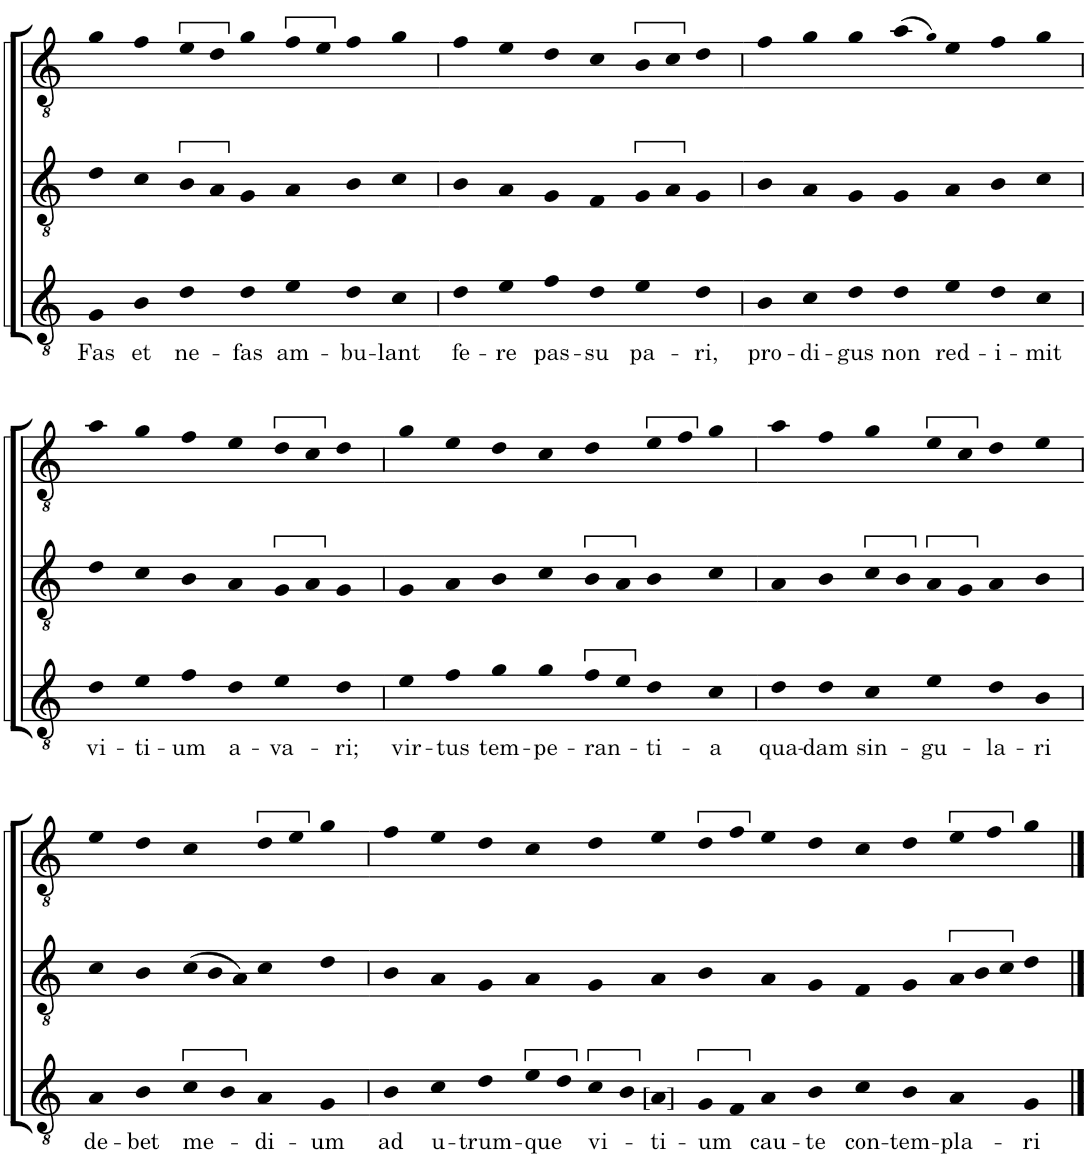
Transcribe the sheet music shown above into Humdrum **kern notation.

**kern	**text	**kern	**kern
*part3	*part3	*part2	*part1
*staff3	*staff3	*staff2	*staff1
*I"Tenor 3	*	*I"Tenor 2	*I"Tenor 1
*clefGv2	*	*clefGv2	*clefGv2
*k[]	*	*k[]	*k[]
*M20/4	*	*M20/4	*M20/4
=1	=1	=1	=1
!	!LO:LY:b	!	!
4G	Fas	4d	4g
!	!LO:LY:b	!	!
4B	et	4c	4f
!	!LO:LY:b	!	!
4d	ne-	8BL	8eL
.	.	8AJ	8dJ
!	!LO:LY:b	!	!
4d	-fas	4G	4g
!	!LO:LY:b	!	!
4e	am-	4A	8fL
.	.	.	8eJ
!	!LO:LY:b	!	!
4d	-bu-	4B	4f
!	!LO:LY:b	!	!
4c	-lant	4c	4g
=2'	=2'	=2'	=2'
!	!LO:LY:b	!	!
4d	fe-	4B	4f
!	!LO:LY:b	!	!
4e	-re	4A	4e
!	!LO:LY:b	!	!
4f	pas-	4G	4d
!	!LO:LY:b	!	!
4d	-su	4F	4c
!	!LO:LY:b	!	!
4e	pa-	8GL	8BL
.	.	8AJ	8cJ
!	!LO:LY:b	!	!
4d	-ri,	4G	4d
=3'	=3'	=3'	=3'
!	!LO:LY:b	!	!
4B	pro-	4B	4f
!	!LO:LY:b	!	!
4c	-di-	4A	4g
!	!LO:LY:b	!	!
4d	-gus	4G	4g
!	!LO:LY:b	!	!
4d	non	4G	(8aL
.	.	.	8g!J)
!	!LO:LY:b	!	!
4e	red-	4A	4e
!	!LO:LY:b	!	!
4d	-i-	4B	4f
!	!LO:LY:b	!	!
4c	-mit	4c	4g
!!LO:LB:g=z
=4'	=4'	=4'	=4'
!	!LO:LY:b	!	!
4d	vi-	4d	4a
!	!LO:LY:b	!	!
4e	-ti-	4c	4g
!	!LO:LY:b	!	!
4f	-um	4B	4f
!	!LO:LY:b	!	!
4d	a-	4A	4e
!	!LO:LY:b	!	!
4e	-va-	8GL	8dL
.	.	8AJ	8cJ
!	!LO:LY:b	!	!
4d	-ri;	4G	4d
=5'	=5'	=5'	=5'
!	!LO:LY:b	!	!
4e	vir-	4G	4g
!	!LO:LY:b	!	!
4f	-tus	4A	4e
!	!LO:LY:b	!	!
4g	tem-	4B	4d
!	!LO:LY:b	!	!
4g	-pe-	4c	4c
!	!LO:LY:b	!	!
8fL	-ran-	8BL	4d
8eJ	.	8AJ	.
!	!LO:LY:b	!	!
4d	-ti-	4B	8eL
.	.	.	8fJ
!	!LO:LY:b	!	!
4c	-a	4c	4g
=6'	=6'	=6'	=6'
!	!LO:LY:b	!	!
4d	qua-	4A	4a
!	!LO:LY:b	!	!
4d	-dam	4B	4f
!	!LO:LY:b	!	!
4c	sin-	8cL	4g
.	.	8B	.
!	!LO:LY:b	!	!
4e	-gu-	8A	8eL
.	.	8GJ	8cJ
!	!LO:LY:b	!	!
4d	-la-	4A	4d
!	!LO:LY:b	!	!
4B	-ri	4B	4e
!!LO:LB:g=z
=7'	=7'	=7'	=7'
!	!LO:LY:b	!	!
4A	de-	4c	4e
!	!LO:LY:b	!	!
4B	-bet	4B	4d
!	!LO:LY:b	!	!
*	*	*Xtuplet	*
8cL	me-	(12cL	4c
.	.	12B	.
8BJ	.	.	.
.	.	12AJ)	.
!	!LO:LY:b	!	!
4A	-di-	4c	8dL
.	.	.	8eJ
!	!LO:LY:b	!	!
4G	-um	4d	4g
=8'	=8'	=8'	=8'
!	!LO:LY:b	!	!
4B	ad	4B	4f
!	!LO:LY:b	!	!
4c	u-	4A	4e
!	!LO:LY:b	!	!
4d	-trum-	4G	4d
!	!LO:LY:b	!	!
8eL	-que	4A	4c
8d	.	.	.
!	!LO:LY:b	!	!
8c	vi-	4G	4d
8BJ	.	.	.
!LO:TX:a:t=[  ]	!	!	!
!	!LO:LY:b	!	!
4A	-ti-	4A	4e
!	!LO:LY:b	!	!
8GL	-um	4B	8dL
8FJ	.	.	8fJ
!	!LO:LY:b	!	!
4A	cau-	4A	4e
!	!LO:LY:b	!	!
4B	-te	4G	4d
!	!LO:LY:b	!	!
4c	con-	4F	4c
!	!LO:LY:b	!	!
4B	-tem-	4G	4d
!	!LO:LY:b	!	!
4A	-pla-	12AL	8eL
.	.	12B	.
.	.	.	8fJ
.	.	12cJ	.
!	!LO:LY:b	!	!
4G	-ri	4d	4g
==	==	==	==
*-	*-	*-	*-
